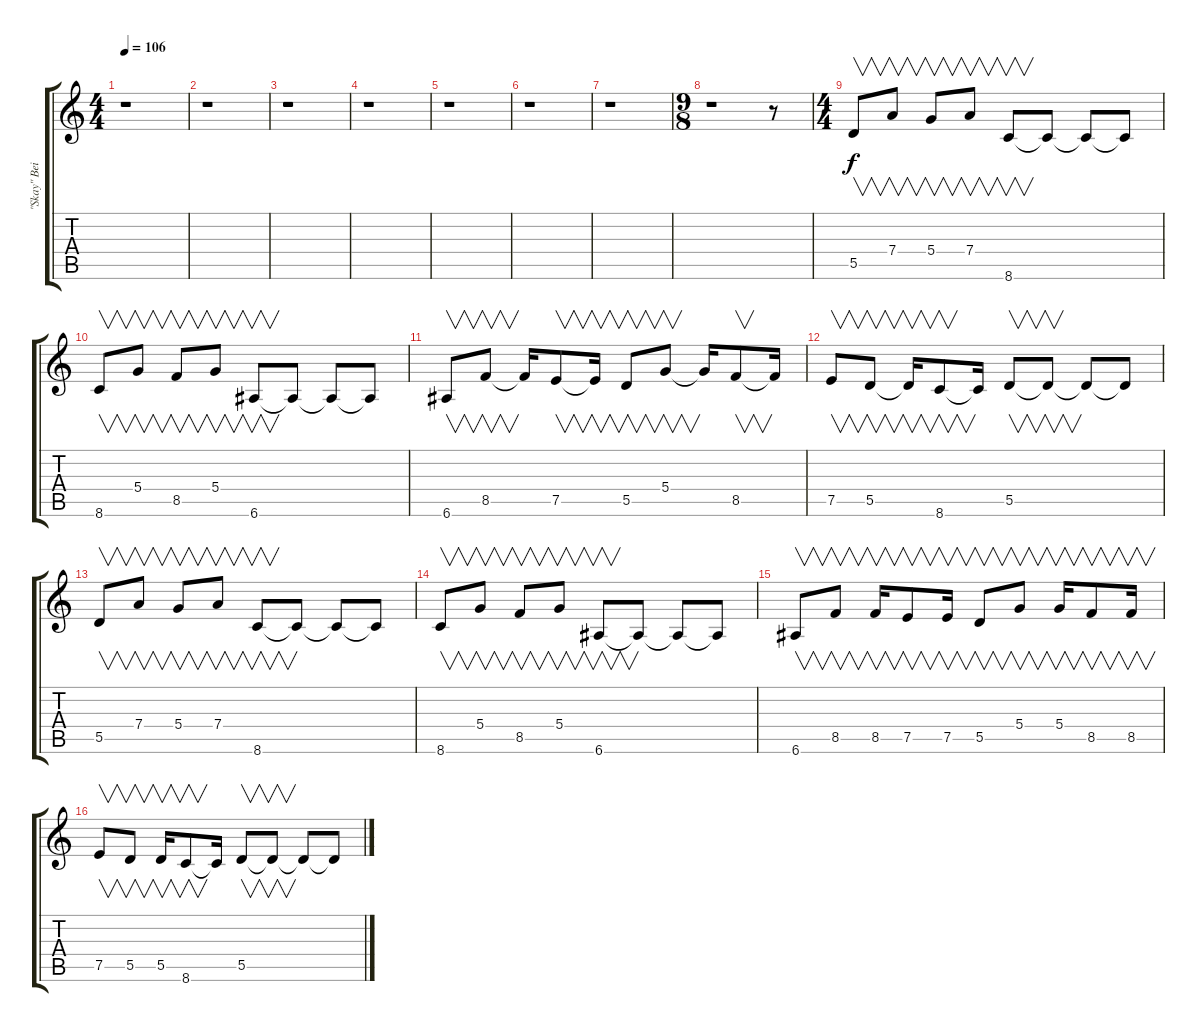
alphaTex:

\track ("\"Skay\" Beilinson" "\"Skay\" Bei") {instrument electricguitarclean}
\staff {score tabs}
\tuning (E4 B3 G3 D3 A2 E2) {hide}
\ts (4 4)
\tempo 106
\clef g2
\ks c
r.1{dy f} |
r.1 |
r.1 |
r.1 |
r.1 |
r.1 |
r.1 |
\ts (9 8)
r.1 r.8 |
\ts (4 4)
5.5.8{v} 7.4.8{v} 5.4.8{v} 7.4.8{v} 8.6.8{v} 8.6{t}.8 8.6{t}.8 8.6{t}.8 |
8.6.8{v} 5.4.8{v} 8.5.8{v} 5.4.8{v} 6.6.8{v} 6.6{t}.8 6.6{t}.8 6.6{t}.8 |
6.6.8{v} 8.5.8{v} 8.5{t}.16 7.5.8{v} 7.5{t}.16{v} 5.5.8{v} 5.4.8{v} 5.4{t}.16 8.5.8{v} 8.5{t}.16 |
7.5.8{v} 5.5.8{v} 5.5{t}.16{v} 8.6.8{v} 8.6{t}.16 5.5.8{v} 5.5{t}.8{v} 5.5{t}.8 5.5{t}.8 |
5.5.8{v} 7.4.8{v} 5.4.8{v} 7.4.8{v} 8.6.8{v} 8.6{t}.8 8.6{t}.8 8.6{t}.8 |
8.6.8{v} 5.4.8{v} 8.5.8{v} 5.4.8{v} 6.6.8{v} 6.6{t}.8 6.6{t}.8 6.6{t}.8 |
6.6.8{v} 8.5.8{v} 8.5.16{v} 7.5.8{v} 7.5.16{v} 5.5.8{v} 5.4.8{v} 5.4.16{v} 8.5.8{v} 8.5.16{v} |
7.5.8{v} 5.5.8{v} 5.5.16{v} 8.6.8{v} 8.6{t}.16 5.5.8{v} 5.5{t}.8{v} 5.5{t}.8 5.5{t}.8
